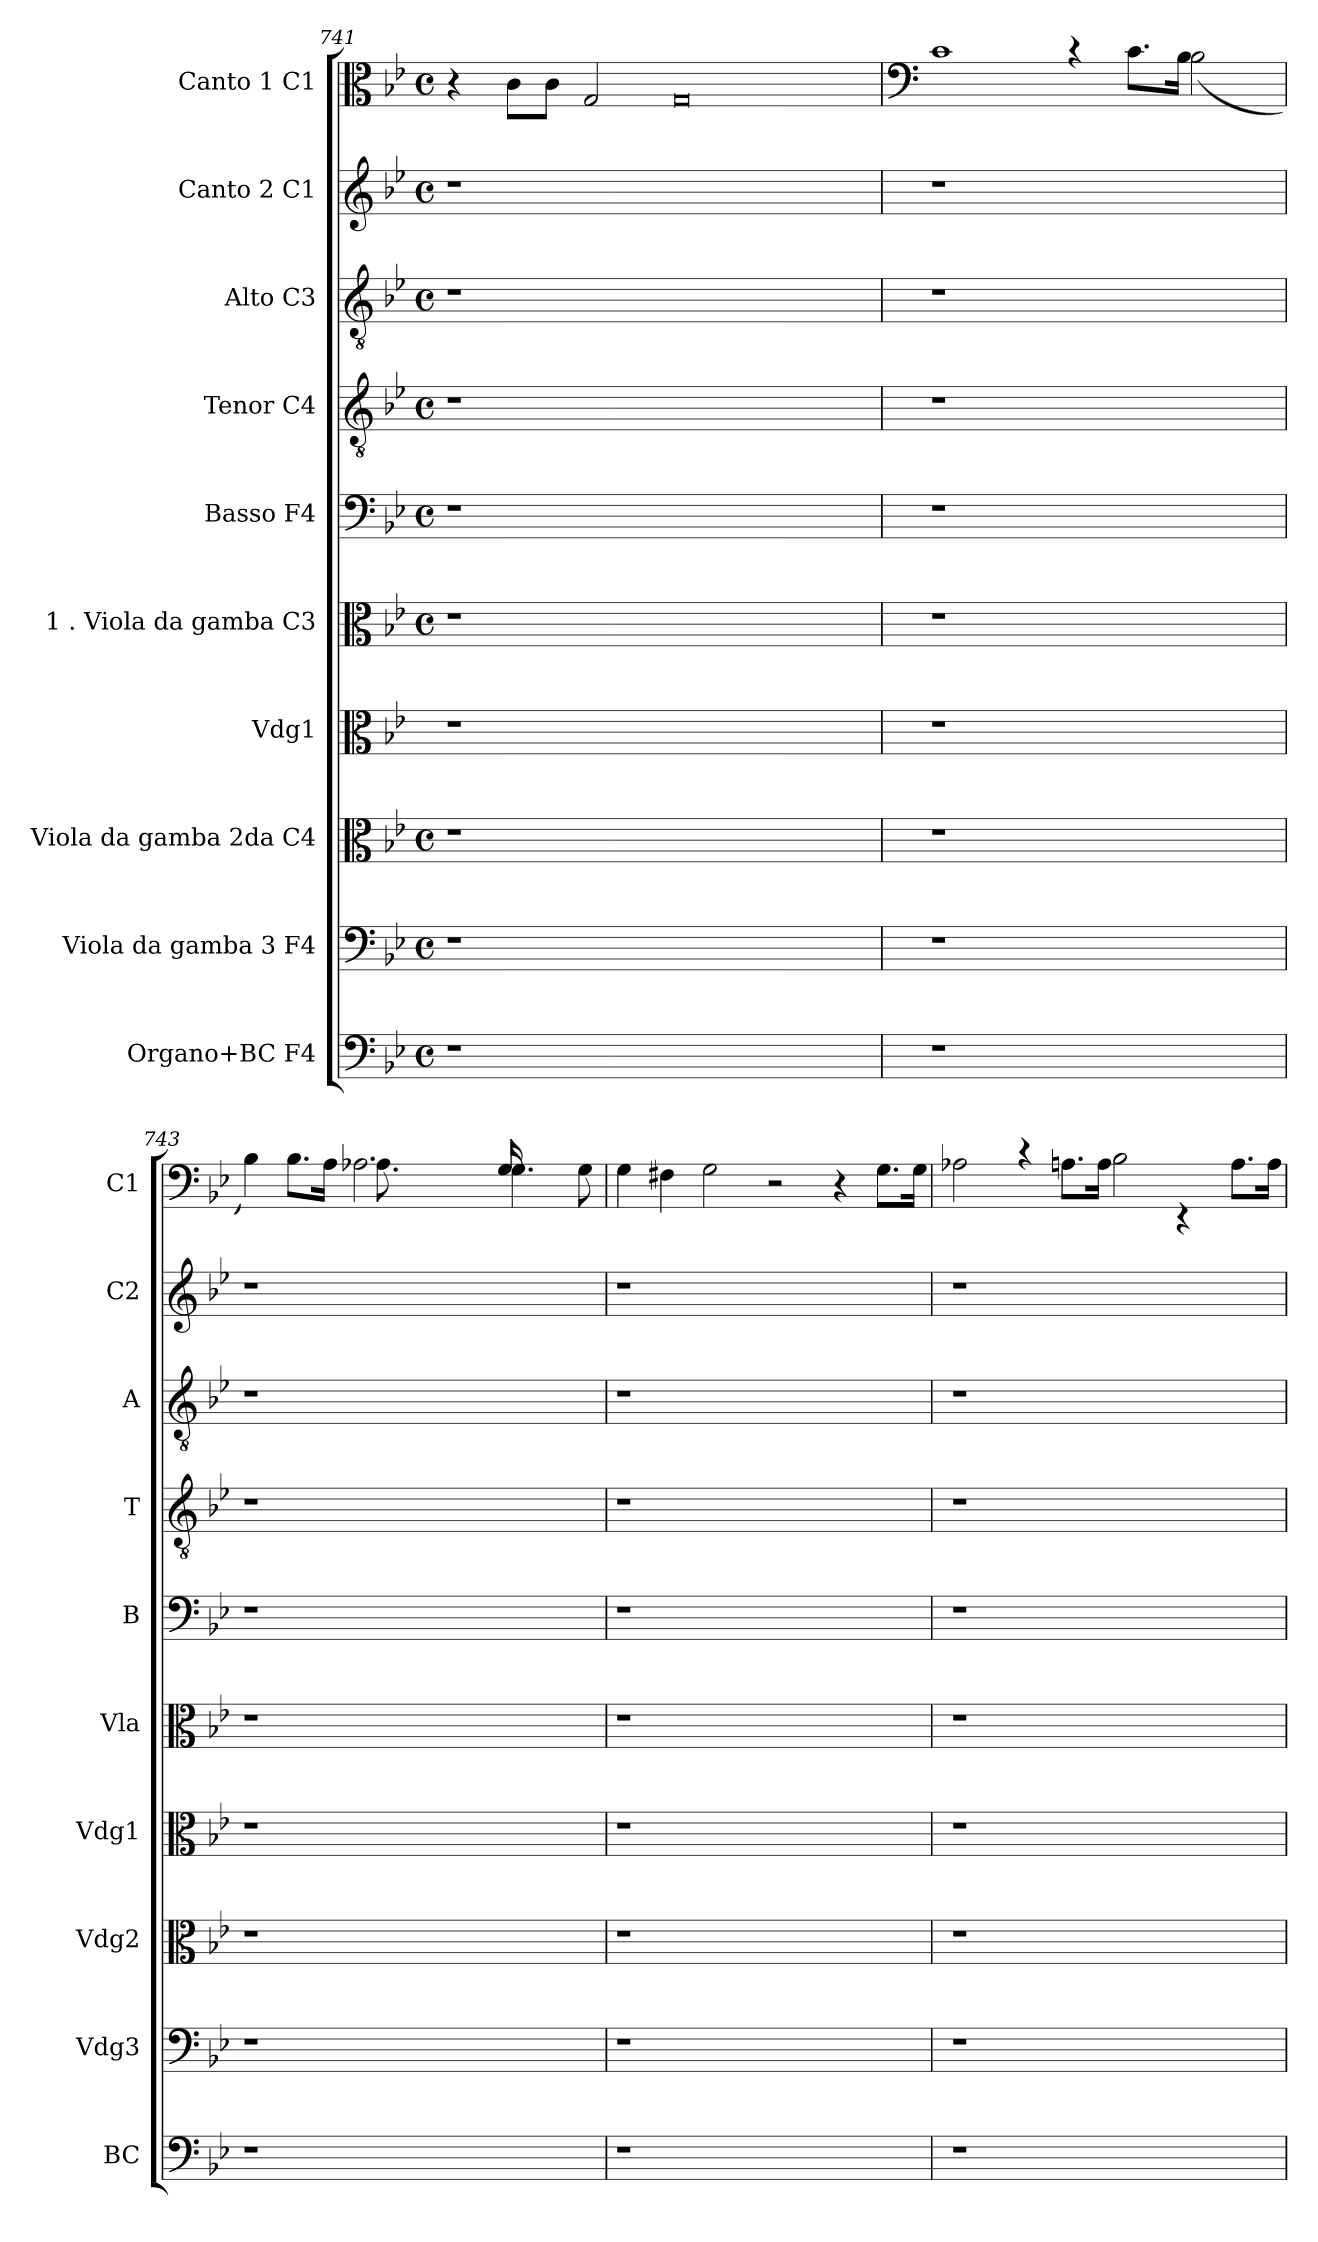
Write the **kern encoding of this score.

**kern	**kern	**kern	**kern	**kern	**kern	**kern	**kern	**kern	**kern
*part10	*part9	*part8	*part7	*part6	*part5	*part4	*part3	*part2	*part1
*staff10	*staff9	*staff8	*staff7	*staff6	*staff5	*staff4	*staff3	*staff2	*staff1
*I"Organo+BC F4	*I"Viola da gamba 3 F4	*I"Viola da gamba 2da C4	*I"Vdg1	*I"1 . Viola da gamba C3	*I"Basso F4	*I"Tenor C4	*I"Alto C3	*I"Canto 2 C1	*I"Canto 1 C1
*I'BC	*I'Vdg3	*I'Vdg2	*I'Vdg1	*I'Vla	*I'B	*I'T	*I'A	*I'C2	*I'C1
*clefF4	*clefF4	*clefC3	*clefC3	*clefC3	*clefF4	*clefGv2	*clefGv2	*clefG2	*clefC3
*k[b-e-]	*k[b-e-]	*k[b-e-]	*k[b-e-]	*k[b-e-]	*k[b-e-]	*k[b-e-]	*k[b-e-]	*k[b-e-]	*k[b-e-]
*B-:	*B-:	*B-:	*B-:	*B-:	*B-:	*B-:	*B-:	*B-:	*B-:
*M4/4	*M4/4	*M4/4	*	*M4/4	*M4/4	*M4/4	*M4/4	*M4/4	*M4/4
*met(c)	*met(c)	*met(c)	*	*met(c)	*met(c)	*met(c)	*met(c)	*met(c)	*met(c)
=741	=741	=741	=741	=741	=741	=741	=741	=741	=741
1r	1r	1r	1r	1r	1r	1r	1r	1r	4r
.	.	.	.	.	.	.	.	.	8c\L
.	.	.	.	.	.	.	.	.	8c\J
.	.	.	.	.	.	.	.	.	2G/
0ryy	0ryy	0ryy	0ryy	0ryy	0ryy	0ryy	0ryy	0ryy	0G
!!LO:PB:g=z
=742!	=742!	=742!	=742!	=742!	=742!	=742!	=742!	=742!	=742!
*	*	*	*	*	*	*	*	*	*clefF4
*	*	*	*	*	*	*	*	*	*^
1r	1r	1r	1r	1r	1r	1r	1r	1r	1c	1ryy
2...ryy	2...ryy	2...ryy	2...ryy	2...ryy	2...ryy	2...ryy	2...ryy	2...ryy	4rc	4..ryy
.	.	.	.	.	.	.	.	.	8.c\L	.
.	.	.	.	.	.	.	.	.	16B-\Jk	(>2B-\
.	.	.	.	.	.	.	.	.	4..ryy	.
=743	=743	=743	=743	=743	=743	=743	=743	=743	=743	=743
1r	1r	1r	1r	1r	1r	1r	1r	1r	4B-\)	4..ryy
.	.	.	.	.	.	.	.	.	8.B-\L	.
.	.	.	.	.	.	.	.	.	16A\Jk	2.A-X\
.	.	.	.	.	.	.	.	.	8.A-\	.
.	.	.	.	.	.	.	.	.	2ryy	.
2ryy	2ryy	2ryy	2ryy	2ryy	2ryy	2ryy	2ryy	2ryy	.	.
.	.	.	.	.	.	.	.	.	16G/	4.G\
.	.	.	.	.	.	.	.	.	4..ryy	.
8.ryy	8.ryy	8.ryy	8.ryy	8.ryy	8.ryy	8.ryy	8.ryy	8.ryy	.	.
.	.	.	.	.	.	.	.	.	.	8G\
*	*	*	*	*	*	*	*	*	*v	*v
=744	=744	=744	=744	=744	=744	=744	=744	=744	=744
1r	1r	1r	1r	1r	1r	1r	1r	1r	4G\
.	.	.	.	.	.	.	.	.	4F#X\
.	.	.	.	.	.	.	.	.	2G\
1ryy	1ryy	1ryy	1ryy	1ryy	1ryy	1ryy	1ryy	1ryy	2r
.	.	.	.	.	.	.	.	.	4r
.	.	.	.	.	.	.	.	.	8.G\L
.	.	.	.	.	.	.	.	.	16G\Jk
=745	=745	=745	=745	=745	=745	=745	=745	=745	=745
*	*	*	*	*	*	*	*	*	*^
1r	1r	1r	1r	1r	1r	1r	1r	1r	2A-X\	2...ryy
.	.	.	.	.	.	.	.	.	4rc	.
.	.	.	.	.	.	.	.	.	8.An\L	.
.	.	.	.	.	.	.	.	.	16A\Jk	2B-\
2...ryy	2...ryy	2...ryy	2...ryy	2...ryy	2...ryy	2...ryy	2...ryy	2...ryy	2ryy	.
.	.	.	.	.	.	.	.	.	.	4rEE
.	.	.	.	.	.	.	.	.	8.ryy	.
.	.	.	.	.	.	.	.	.	8.A\L	4ryy
.	.	.	.	.	.	.	.	.	16A\Jk	.
*	*	*	*	*	*	*	*	*	*v	*v
=	=	=	=	=	=	=	=	=	=
*-	*-	*-	*-	*-	*-	*-	*-	*-	*-
